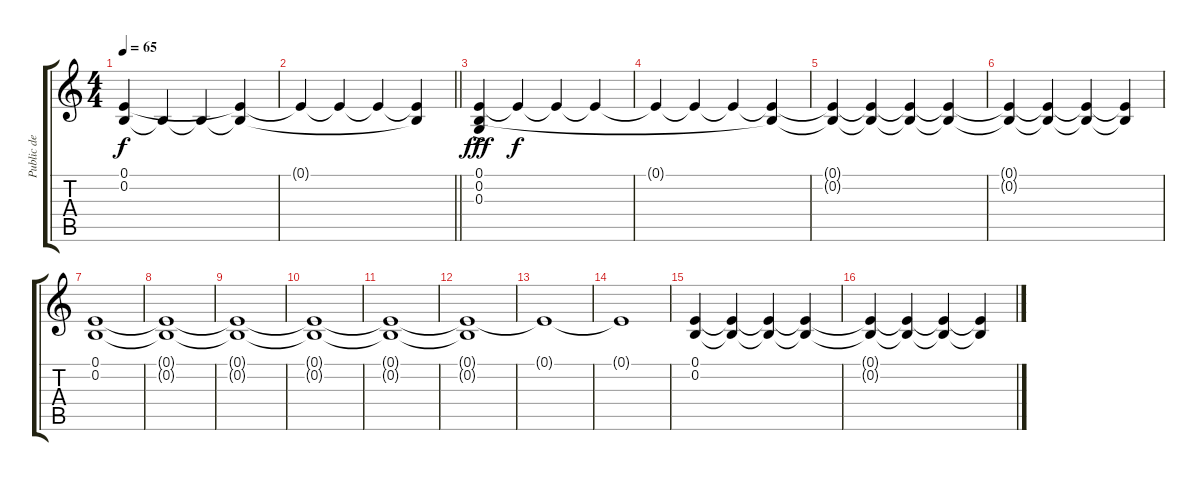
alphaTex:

\track ("Public de Nîmes" "Public de ") {instrument applause}
\staff {score tabs}
\tuning (E4 B3 G3 D3 A2 E2) {hide}
\ts (4 4)
\tempo 65
\clef g2
\ks c
(0.1{t} 0.2{t}).4{dy f volume 10} 0.2{t}.4 0.2{t}.4 (0.1{t} 0.2{t}).4 |
\barLineRight lightlight
0.1{t}.4{volume 8} 0.1{t}.4 0.1{t}.4 (0.1{t} 0.2{t}).4 |
(0.1{ac} 0.2 0.3).4{dy fff volume 11} 0.1{t}.4{dy f} 0.1{t}.4 0.1{t}.4 |
0.1{t}.4 0.1{t}.4 0.1{t}.4 (0.1{t} 0.2{t}).4 |
(0.1{t} 0.2{t}).4{volume 11} (0.1{t} 0.2{t}).4 (0.1{t} 0.2{t}).4 (0.1{t} 0.2{t}).4 |
(0.1{t} 0.2{t}).4{volume 8} (0.1{t} 0.2{t}).4 (0.1{t} 0.2{t}).4 (0.1{t} 0.2{t}).4 |
(0.1 0.2).1{volume 11} |
(0.1{t} 0.2{t}).1 |
(0.1{t} 0.2{t}).1{volume 10} |
(0.1{t} 0.2{t}).1{volume 9} |
(0.1{t} 0.2{t}).1{volume 8} |
(0.1{t} 0.2{t}).1{volume 6} |
0.1{t}.1{volume 8} |
0.1{t}.1 |
(0.1 0.2).4{volume 11} (0.1{t} 0.2{t}).4 (0.1{t} 0.2{t}).4 (0.1{t} 0.2{t}).4 |
(0.1{t} 0.2{t}).4{volume 10} (0.1{t} 0.2{t}).4 (0.1{t} 0.2{t}).4 (0.1{t} 0.2{t}).4
